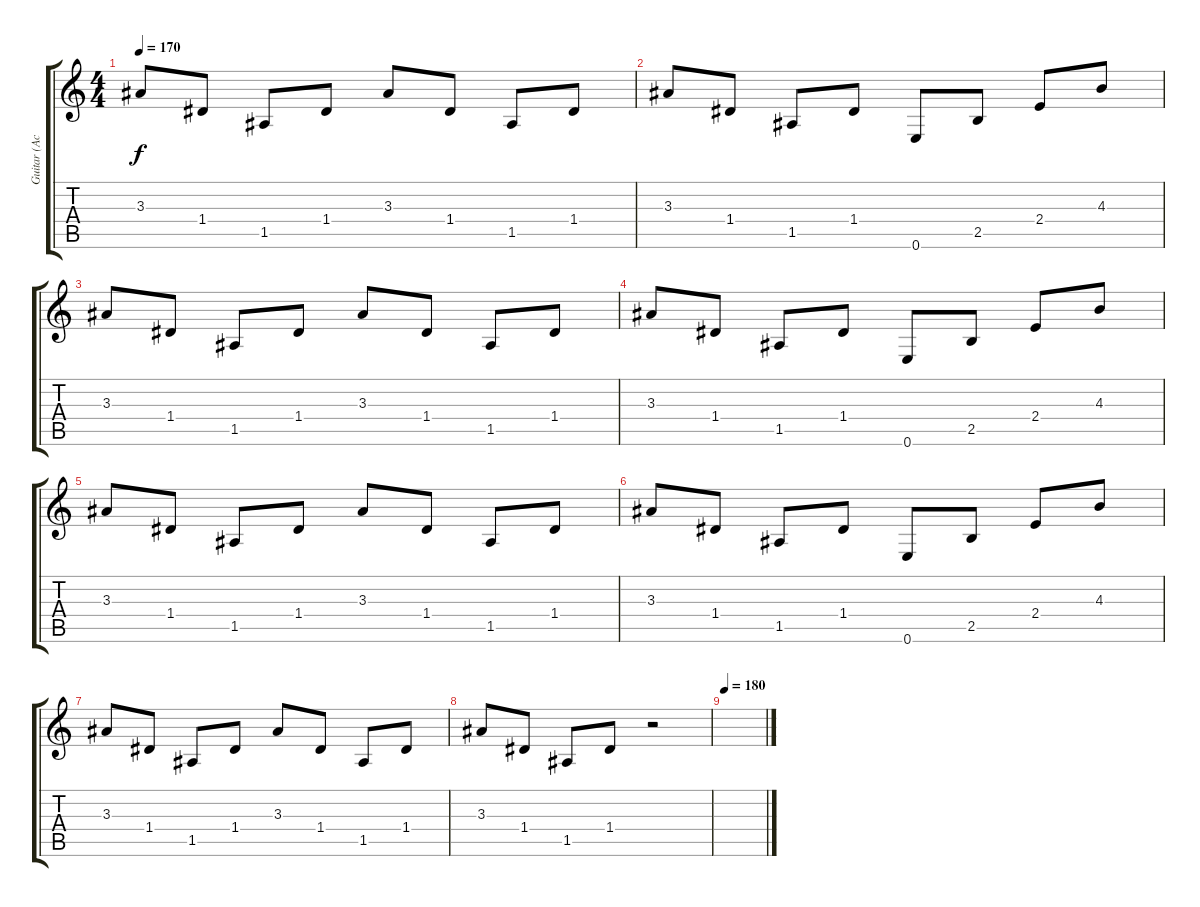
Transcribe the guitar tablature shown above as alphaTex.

\track ("Guitar (Acoustic)" "Guitar (Ac") {instrument acousticguitarsteel}
\staff {score tabs}
\tuning (E4 B3 G3 D3 A2 E2) {hide}
\ts (4 4)
\tempo 170
\clef g2
\ks c
3.3.8{dy f instrument acousticguitarsteel} 1.4.8 1.5.8 1.4.8 3.3.8 1.4.8 1.5.8 1.4.8 |
3.3.8 1.4.8 1.5.8 1.4.8 0.6.8 2.5.8 2.4.8 4.3.8 |
3.3.8 1.4.8 1.5.8 1.4.8 3.3.8 1.4.8 1.5.8 1.4.8 |
3.3.8 1.4.8 1.5.8 1.4.8 0.6.8 2.5.8 2.4.8 4.3.8 |
3.3.8 1.4.8 1.5.8 1.4.8 3.3.8 1.4.8 1.5.8 1.4.8 |
3.3.8 1.4.8 1.5.8 1.4.8 0.6.8 2.5.8 2.4.8 4.3.8 |
3.3.8 1.4.8 1.5.8 1.4.8 3.3.8 1.4.8 1.5.8 1.4.8 |
3.3.8 1.4.8 1.5.8 1.4.8 r.2 |
\tempo 180
